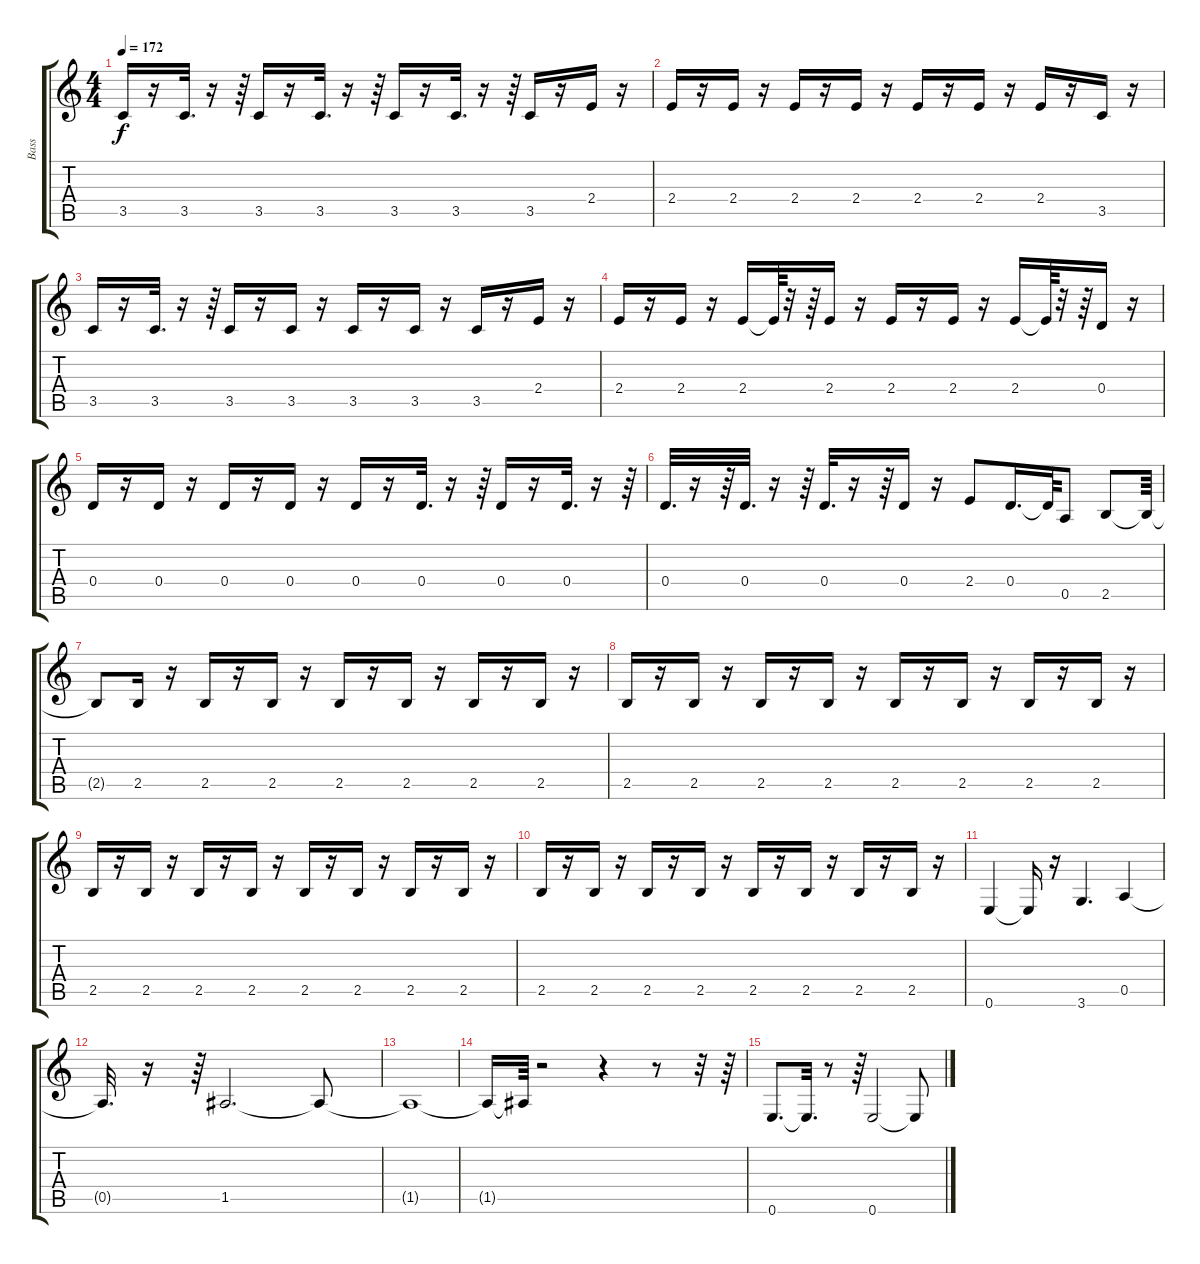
\track ("Bass" "Bass") {instrument electricbasspick}
\staff {score tabs}
\tuning (E4 B3 G3 D3 A2 E2) {hide}
\ts (4 4)
\tempo 172
\clef g2
\ks c
3.5.16{dy f} r.16 3.5.32{d} r.16 r.64 3.5.16 r.16 3.5.32{d} r.16 r.64 3.5.16 r.16 3.5.32{d} r.16 r.64 3.5.16 r.16 2.4.16 r.16 |
2.4.16 r.16 2.4.16 r.16 2.4.16 r.16 2.4.16 r.16 2.4.16 r.16 2.4.16 r.16 2.4.16 r.16 3.5.16 r.16 |
3.5.16 r.16 3.5.32{d} r.16 r.64 3.5.16 r.16 3.5.16 r.16 3.5.16 r.16 3.5.16 r.16 3.5.16 r.16 2.4.16 r.16 |
2.4.16 r.16 2.4.16 r.16 2.4.16 2.4{t}.64 r.32 r.64 2.4.16 r.16 2.4.16 r.16 2.4.16 r.16 2.4.16 2.4{t}.64 r.32 r.64 0.4.16 r.16 |
0.4.16 r.16 0.4.16 r.16 0.4.16 r.16 0.4.16 r.16 0.4.16 r.16 0.4.32{d} r.16 r.64 0.4.16 r.16 0.4.32{d} r.16 r.64 |
0.4.32{d} r.16 r.64 0.4.32{d} r.16 r.64 0.4.32{d} r.16 r.64 0.4.16 r.16 2.4.8 0.4.16{d} 0.4{t}.64 0.5.8 2.5.8 2.5{t}.64 |
2.5{t}.8 2.5.16 r.16 2.5.16 r.16 2.5.16 r.16 2.5.16 r.16 2.5.16 r.16 2.5.16 r.16 2.5.16 r.16 |
2.5.16 r.16 2.5.16 r.16 2.5.16 r.16 2.5.16 r.16 2.5.16 r.16 2.5.16 r.16 2.5.16 r.16 2.5.16 r.16 |
2.5.16 r.16 2.5.16 r.16 2.5.16 r.16 2.5.16 r.16 2.5.16 r.16 2.5.16 r.16 2.5.16 r.16 2.5.16 r.16 |
2.5.16 r.16 2.5.16 r.16 2.5.16 r.16 2.5.16 r.16 2.5.16 r.16 2.5.16 r.16 2.5.16 r.16 2.5.16 r.16 |
0.6.4 0.6{t}.16 r.16 3.6.4{d} 0.5.4 |
0.5{t}.32{d} r.16 r.64 1.5.2{d} 1.5{t}.8 |
1.5{t}.1 |
1.5{t}.16 1.5{t}.64 r.2 r.4 r.8 r.32 r.64 |
0.6.8{d} 0.6{t}.32{d} r.8 r.64 0.6.2 0.6{t}.8
